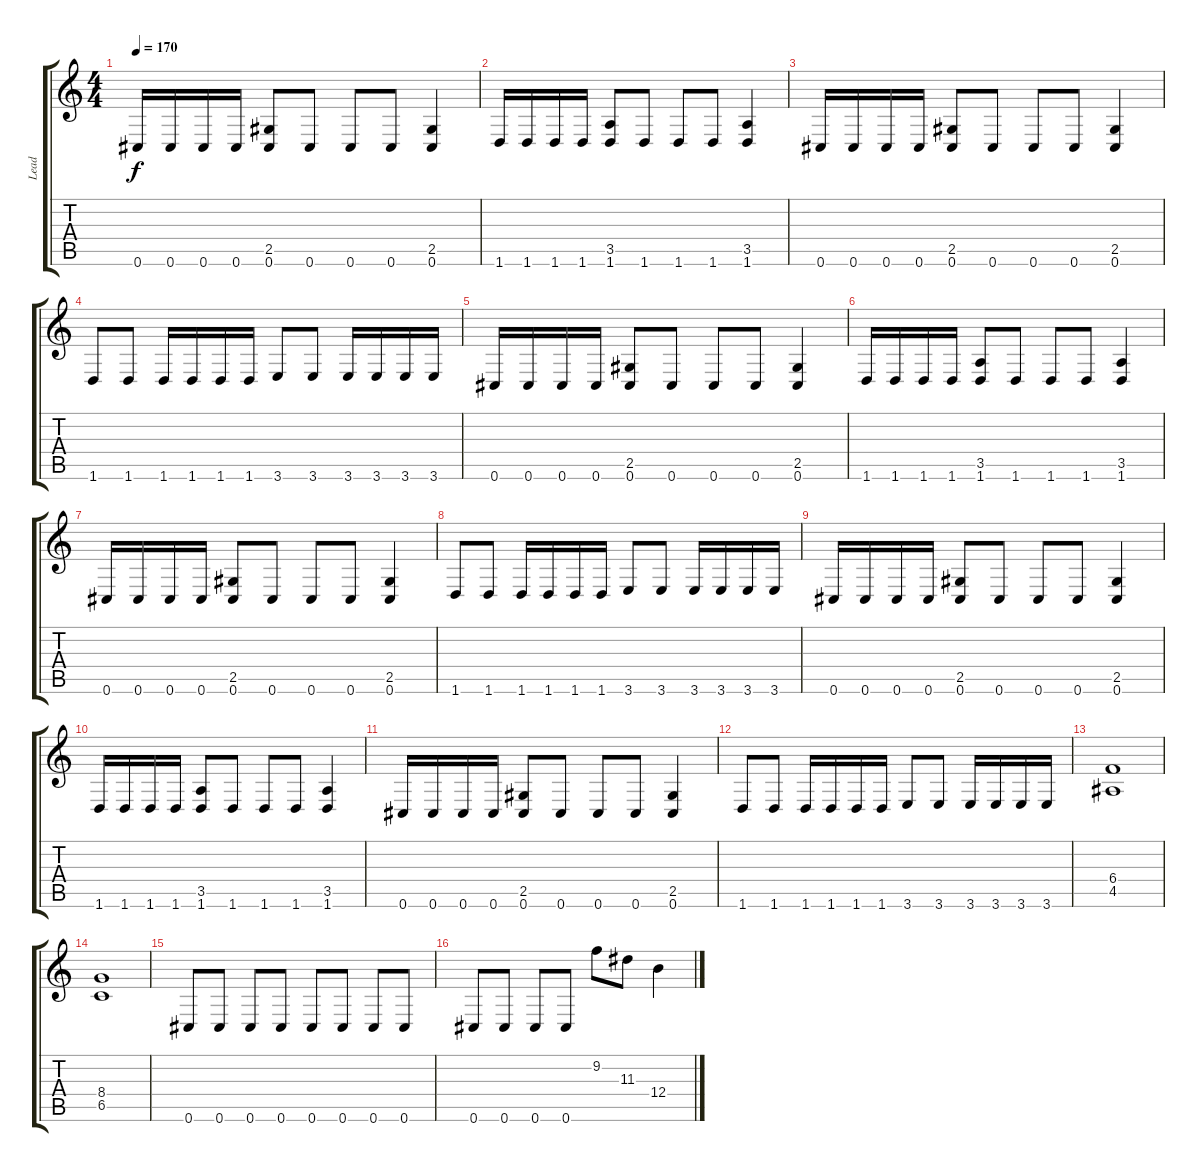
\track ("Lead" "Lead") {instrument distortionguitar}
\staff {score tabs}
\tuning (Db4 Ab3 E3 B2 Gb2 Db2) {hide}
\ts (4 4)
\tempo 170
\clef g2
\ks c
0.6.16{dy f} 0.6.16 0.6.16 0.6.16 (2.5 0.6).8 0.6.8 0.6.8 0.6.8 (2.5 0.6).4 |
1.6.16 1.6.16 1.6.16 1.6.16 (3.5 1.6).8 1.6.8 1.6.8 1.6.8 (3.5 1.6).4 |
0.6.16 0.6.16 0.6.16 0.6.16 (2.5 0.6).8 0.6.8 0.6.8 0.6.8 (2.5 0.6).4 |
1.6.8 1.6.8 1.6.16 1.6.16 1.6.16 1.6.16 3.6.8 3.6.8 3.6.16 3.6.16 3.6.16 3.6.16 |
0.6.16 0.6.16 0.6.16 0.6.16 (2.5 0.6).8 0.6.8 0.6.8 0.6.8 (2.5 0.6).4 |
1.6.16 1.6.16 1.6.16 1.6.16 (3.5 1.6).8 1.6.8 1.6.8 1.6.8 (3.5 1.6).4 |
0.6.16 0.6.16 0.6.16 0.6.16 (2.5 0.6).8 0.6.8 0.6.8 0.6.8 (2.5 0.6).4 |
1.6.8 1.6.8 1.6.16 1.6.16 1.6.16 1.6.16 3.6.8 3.6.8 3.6.16 3.6.16 3.6.16 3.6.16 |
0.6.16 0.6.16 0.6.16 0.6.16 (2.5 0.6).8 0.6.8 0.6.8 0.6.8 (2.5 0.6).4 |
1.6.16 1.6.16 1.6.16 1.6.16 (3.5 1.6).8 1.6.8 1.6.8 1.6.8 (3.5 1.6).4 |
0.6.16 0.6.16 0.6.16 0.6.16 (2.5 0.6).8 0.6.8 0.6.8 0.6.8 (2.5 0.6).4 |
1.6.8 1.6.8 1.6.16 1.6.16 1.6.16 1.6.16 3.6.8 3.6.8 3.6.16 3.6.16 3.6.16 3.6.16 |
(6.4 4.5).1 |
(8.4 6.5).1 |
0.6.8 0.6.8 0.6.8 0.6.8 0.6.8 0.6.8 0.6.8 0.6.8 |
0.6.8 0.6.8 0.6.8 0.6.8 9.2.8 11.3.8 12.4.4
